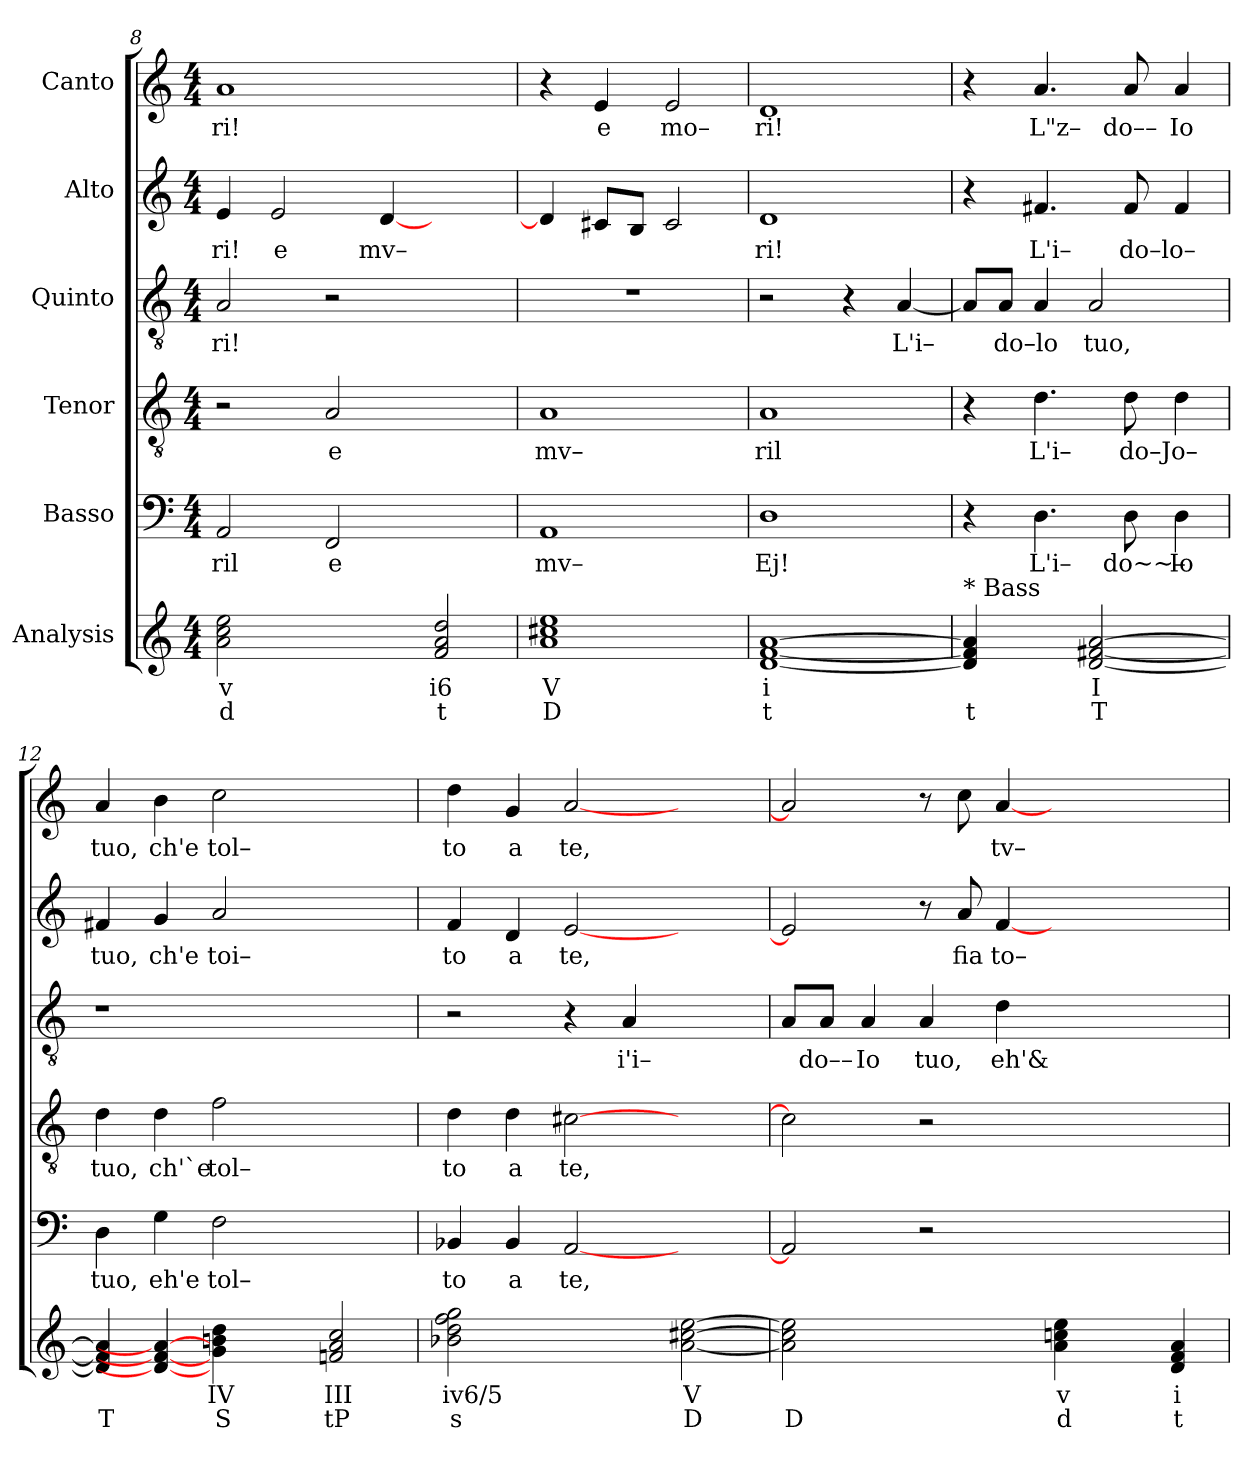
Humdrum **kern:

**kern	**text	**text	**kern	**text	**kern	**text	**kern	**text	**kern	**text	**kern	**text
*part6	*part6	*part6	*part5	*part5	*part4	*part4	*part3	*part3	*part2	*part2	*part1	*part1
*staff6	*staff6	*staff6	*staff5	*staff5	*staff4	*staff4	*staff3	*staff3	*staff2	*staff2	*staff1	*staff1
*I"Analysis	*	*	*I"Basso	*	*I"Tenor	*	*I"Quinto	*	*I"Alto	*	*I"Canto	*
*	*	*	*clefF4	*	*clefGv2	*	*clefGv2	*	*clefG2	*	*clefG2	*
*k[]	*	*	*k[]	*	*k[]	*	*k[]	*	*k[]	*	*k[]	*
*M4/4	*	*	*M4/4	*	*M4/4	*	*M4/4	*	*M4/4	*	*M4/4	*
=8	=8	=8	=8	=8	=8	=8	=8	=8	=8	=8	=8	=8
!	!	!	!	!LO:LY:b	!	!	!	!	!	!	!	!
!	!	!	!	!	!	!	!	!LO:LY:b	!	!	!	!
!	!	!	!	!	!	!	!	!	!	!LO:LY:b	!	!
!	!	!	!	!	!	!	!	!	!	!	!	!LO:LY:b
2a 2cc 2ee	v	d	2AA/	ril	2r	.	2A/	ri!	4e/	ri!	1a	ri!
!	!	!	!	!	!	!	!	!	!	!LO:LY:b	!	!
.	.	.	.	.	.	.	.	.	2e/	e	.	.
!	!	!	!	!LO:LY:b	!	!	!	!	!	!	!	!
!	!	!	!	!	!	!LO:LY:b	!	!	!	!	!	!
2ryy	.	.	2FF/	e	2A/	e	2r	.	.	.	.	.
!	!	!	!	!	!	!	!	!	!	!LO:LY:b	!	!
.	.	.	.	.	.	.	.	.	[4d/	mv–	.	.
2f 2a 2dd	i6	t	2ryy	.	2ryy	.	2ryy	.	2ryy	.	2ryy	.
=9	=9	=9	=9	=9	=9	=9	=9	=9	=9	=9	=9	=9
!	!	!	!	!LO:LY:b	!	!	!	!	!	!	!	!
!	!	!	!	!	!	!LO:LY:b	!	!	!	!	!	!
1a 1cc#X 1ee	V	D	1AA	mv–	1A	mv–	1r	.	4d/]	.	4r	.
!	!	!	!	!	!	!	!	!	!	!	!	!LO:LY:b
.	.	.	.	.	.	.	.	.	8c#X/L	.	4e/	e
.	.	.	.	.	.	.	.	.	8B/J	.	.	.
!	!	!	!	!	!	!	!	!	!	!	!	!LO:LY:b
.	.	.	.	.	.	.	.	.	2c#/	.	2e/	mo–
=10	=10	=10	=10	=10	=10	=10	=10	=10	=10	=10	=10	=10
!	!	!	!	!LO:LY:b	!	!	!	!	!	!	!	!
!	!	!	!	!	!	!LO:LY:b	!	!	!	!	!	!
!	!	!	!	!	!	!	!	!	!	!LO:LY:b	!	!
!	!	!	!	!	!	!	!	!	!	!	!	!LO:LY:b
[1d [1f [1a	i	t	1D	Ej!	1A	ril	2r	.	1d	ri!	1d	ri!
.	.	.	.	.	.	.	4r	.	.	.	.	.
!	!	!	!	!	!	!	!	!LO:LY:b	!	!	!	!
.	.	.	.	.	.	.	[4A/	L'i–	.	.	.	.
=11	=11	=11	=11	=11	=11	=11	=11	=11	=11	=11	=11	=11
!LO:TX:a:t=* Bass	!	!	!	!	!	!	!	!	!	!	!	!
4d] 4f] 4a]	.	t	4r	.	4r	.	8A/L]	.	4r	.	4r	.
!	!	!	!	!	!	!	!	!LO:LY:b	!	!	!	!
.	.	.	.	.	.	.	8A/J	do–lo	.	.	.	.
!	!	!	!	!LO:LY:b	!	!	!	!	!	!	!	!
!	!	!	!	!	!	!LO:LY:b	!	!	!	!	!	!
!	!	!	!	!	!	!	!	!	!	!LO:LY:b	!	!
!	!	!	!	!	!	!	!	!	!	!	!	!LO:LY:b
4ryy	.	.	4.D\	L'i–	4.d\	L'i–	4A/	.	4.f#X/	L'i–	4.a/	L"z–
!	!	!	!	!	!	!	!	!LO:LY:b	!	!	!	!
[2d [2f#X [2a	I	T	.	.	.	.	2A/	tuo,	.	.	.	.
!	!	!	!	!LO:LY:b	!	!	!	!	!	!	!	!
!	!	!	!	!	!	!LO:LY:b	!	!	!	!	!	!
!	!	!	!	!	!	!	!	!	!	!LO:LY:b	!	!
!	!	!	!	!	!	!	!	!	!	!	!	!LO:LY:b
.	.	.	8D\	do~~–	8d\	do–Jo–	.	.	8f#/	do–lo–	8a/	do––
!	!	!	!	!LO:LY:b	!	!	!	!	!	!	!	!
!	!	!	!	!	!	!	!	!	!	!	!	!LO:LY:b
.	.	.	4D\	Io	4d\	.	.	.	4f#/	.	4a/	Io
=12	=12	=12	=12	=12	=12	=12	=12	=12	=12	=12	=12	=12
!	!	!	!	!LO:LY:b	!	!	!	!	!	!	!	!
!	!	!	!	!	!	!LO:LY:b	!	!	!	!	!	!
!	!	!	!	!	!	!	!	!	!	!LO:LY:b	!	!
!	!	!	!	!	!	!	!	!	!	!	!	!LO:LY:b
4d] 4f#] 4a]	.	T	4D\	tuo,	4d\	tuo,	1r	.	4f#X/	tuo,	4a/	tuo,
!	!	!	!	!LO:LY:b	!	!	!	!	!	!	!	!
!	!	!	!	!	!	!LO:LY:b	!	!	!	!	!	!
!	!	!	!	!	!	!	!	!	!	!LO:LY:b	!	!
!	!	!	!	!	!	!	!	!	!	!	!	!LO:LY:b
4d_ 4f#_ 4a_	.	.	4G\	eh'e	4d\	ch'`e	.	.	4g/	ch'e	4b\	ch'e
!	!	!	!	!LO:LY:b	!	!	!	!	!	!	!	!
!	!	!	!	!	!	!LO:LY:b	!	!	!	!	!	!
!	!	!	!	!	!	!	!	!	!	!LO:LY:b	!	!
!	!	!	!	!	!	!	!	!	!	!	!	!LO:LY:b
4g 4bn 4dd	IV	S	2F\	tol–	2f\	tol–	.	.	2a/	toi–	2cc\	tol–
4ryy	.	.	.	.	.	.	.	.	.	.	.	.
2fn 2a 2cc	III	tP	2ryy	.	2ryy	.	2ryy	.	2ryy	.	2ryy	.
=13	=13	=13	=13	=13	=13	=13	=13	=13	=13	=13	=13	=13
!	!	!	!	!LO:LY:b	!	!	!	!	!	!	!	!
!	!	!	!	!	!	!LO:LY:b	!	!	!	!	!	!
!	!	!	!	!	!	!	!	!	!	!LO:LY:b	!	!
!	!	!	!	!	!	!	!	!	!	!	!	!LO:LY:b
2b-X 2dd 2ff 2gg	iv6/5	s	4BB-X/	to	4d\	to	2r	.	4f/	to	4dd\	to
!	!	!	!	!LO:LY:b	!	!	!	!	!	!	!	!
!	!	!	!	!	!	!LO:LY:b	!	!	!	!	!	!
!	!	!	!	!	!	!	!	!	!	!LO:LY:b	!	!
!	!	!	!	!	!	!	!	!	!	!	!	!LO:LY:b
.	.	.	4BB-/	a	4d\	a	.	.	4d/	a	4g/	a
!	!	!	!	!LO:LY:b	!	!	!	!	!	!	!	!
!	!	!	!	!	!	!LO:LY:b	!	!	!	!	!	!
!	!	!	!	!	!	!	!	!	!	!LO:LY:b	!	!
!	!	!	!	!	!	!	!	!	!	!	!	!LO:LY:b
2ryy	.	.	[2AA/	te,	[2c#X\	te,	4r	.	[2e/	te,	[2a/	te,
!	!	!	!	!	!	!	!	!LO:LY:b	!	!	!	!
.	.	.	.	.	.	.	4A/	i'i–	.	.	.	.
[2a [2cc#X [2ee	V	D	2ryy	.	2ryy	.	2ryy	.	2ryy	.	2ryy	.
=14	=14	=14	=14	=14	=14	=14	=14	=14	=14	=14	=14	=14
2a] 2cc#] 2ee]	.	D	2AA/]	.	2c#\]	.	8A/L	.	2e/]	.	2a/]	.
!	!	!	!	!	!	!	!	!LO:LY:b	!	!	!	!
.	.	.	.	.	.	.	8A/J	do––	.	.	.	.
!	!	!	!	!	!	!	!	!LO:LY:b	!	!	!	!
.	.	.	.	.	.	.	4A/	Io	.	.	.	.
!	!	!	!	!	!	!	!	!LO:LY:b	!	!	!	!
2ryy	.	.	2r	.	2r	.	4A/	tuo,	8r	.	8r	.
!	!	!	!	!	!	!	!	!	!	!LO:LY:b	!	!
.	.	.	.	.	.	.	.	.	8a/	fia	8cc\	.
!	!	!	!	!	!	!	!	!LO:LY:b	!	!	!	!
!	!	!	!	!	!	!	!	!	!	!LO:LY:b	!	!
!	!	!	!	!	!	!	!	!	!	!	!	!LO:LY:b
.	.	.	.	.	.	.	4d\	eh'&	[4f/	to–	[4a/	tv–
4a 4ccn 4ee	v	d	2.ryy	.	2.ryy	.	2.ryy	.	2.ryy	.	2.ryy	.
4ryy	.	.	.	.	.	.	.	.	.	.	.	.
4d 4f 4a	i	t	.	.	.	.	.	.	.	.	.	.
=	=	=	=	=	=	=	=	=	=	=	=	=
*-	*-	*-	*-	*-	*-	*-	*-	*-	*-	*-	*-	*-
